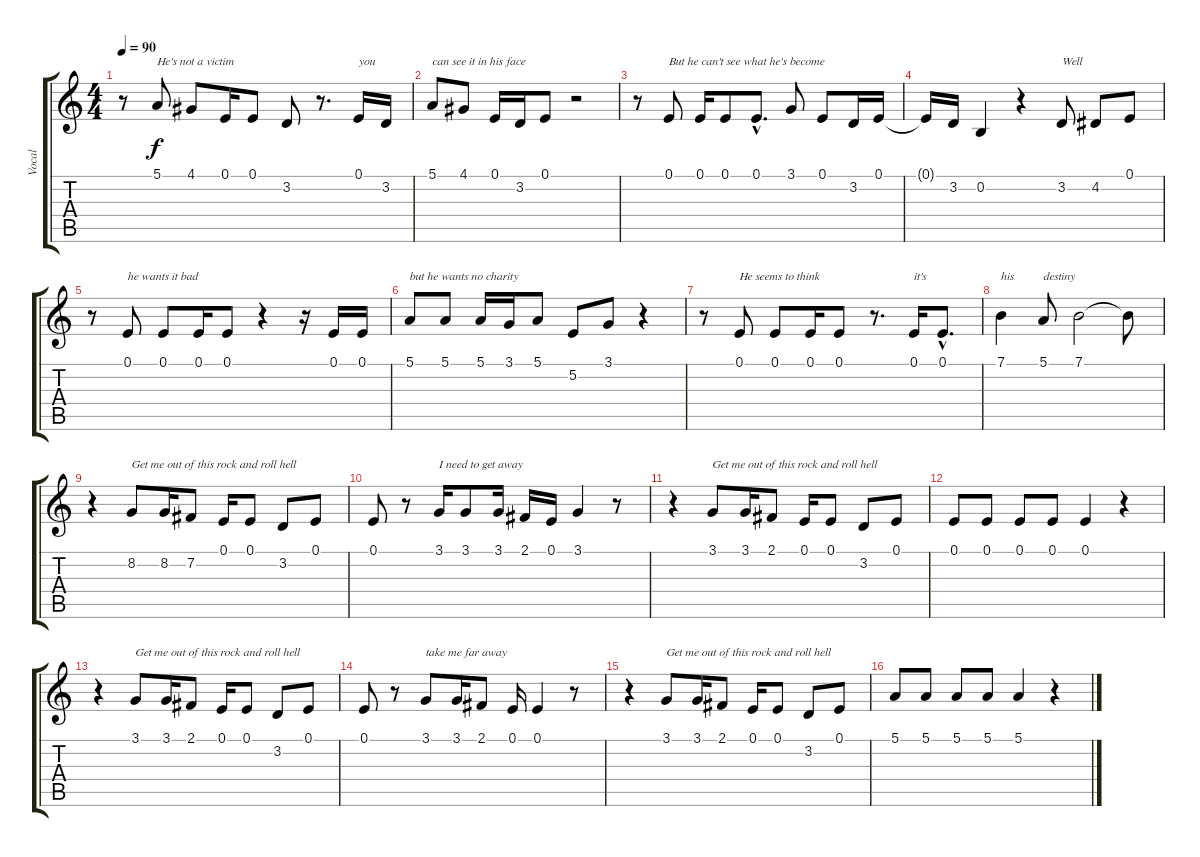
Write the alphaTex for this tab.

\track ("Vocal" "Vocal") {instrument lead2sawtooth}
\staff {score tabs}
\tuning (E4 B3 G3 D3 A2 E2) {hide}
\ts (4 4)
\tempo 90
\clef g2
\ks c
r.8{dy f} 5.1.8{txt "He's not a victim"} 4.1.8 0.1.16 0.1.8 3.2.8 r.8{d} 0.1.16{txt "you"} 3.2.16 |
5.1.8{txt "can see it in his face"} 4.1.8 0.1.16 3.2.16 0.1.8 r.2 |
r.8 0.1.8{txt "But he can't see what he's become"} 0.1.16 0.1.8 0.1{hac}.8{d} 3.1.8 0.1.8 3.2.16 0.1.16 |
0.1{t}.16 3.2.16 0.2.4 r.4 3.2.8{txt "Well"} 4.2.8 0.1.8 |
r.8 0.1.8{txt "he wants it bad"} 0.1.8 0.1.16 0.1.8 r.4 r.16 0.1.16 0.1.16 |
5.1.8{txt "but he wants no charity"} 5.1.8 5.1.16 3.1.16 5.1.8 5.2.8 3.1.8 r.4 |
r.8 0.1.8{txt "He seems to think"} 0.1.8 0.1.16 0.1.8 r.8{d} 0.1.16{txt "it's"} 0.1{hac}.8{d} |
7.1.4{txt "his"} 5.1.8{txt "destiny"} 7.1.2 7.1{t}.8 |
r.4 8.2.8{txt "Get me out of this rock and roll hell"} 8.2.16 7.2.8 0.1.16 0.1.8 3.2.8 0.1.8 |
0.1.8 r.8 3.1.16{txt "I need to get away"} 3.1.8 3.1.16 2.1.16 0.1.16 3.1.4 r.8 |
r.4 3.1.8{txt "Get me out of this rock and roll hell"} 3.1.16 2.1.8 0.1.16 0.1.8 3.2.8 0.1.8 |
0.1.8 0.1.8 0.1.8 0.1.8 0.1.4 r.4 |
r.4 3.1.8{txt "Get me out of this rock and roll hell"} 3.1.16 2.1.8 0.1.16 0.1.8 3.2.8 0.1.8 |
0.1.8 r.8 3.1.8{txt "take me far away"} 3.1.16 2.1.8 0.1.16 0.1.4 r.8 |
r.4 3.1.8{txt "Get me out of this rock and roll hell"} 3.1.16 2.1.8 0.1.16 0.1.8 3.2.8 0.1.8 |
5.1.8 5.1.8 5.1.8 5.1.8 5.1.4 r.4
